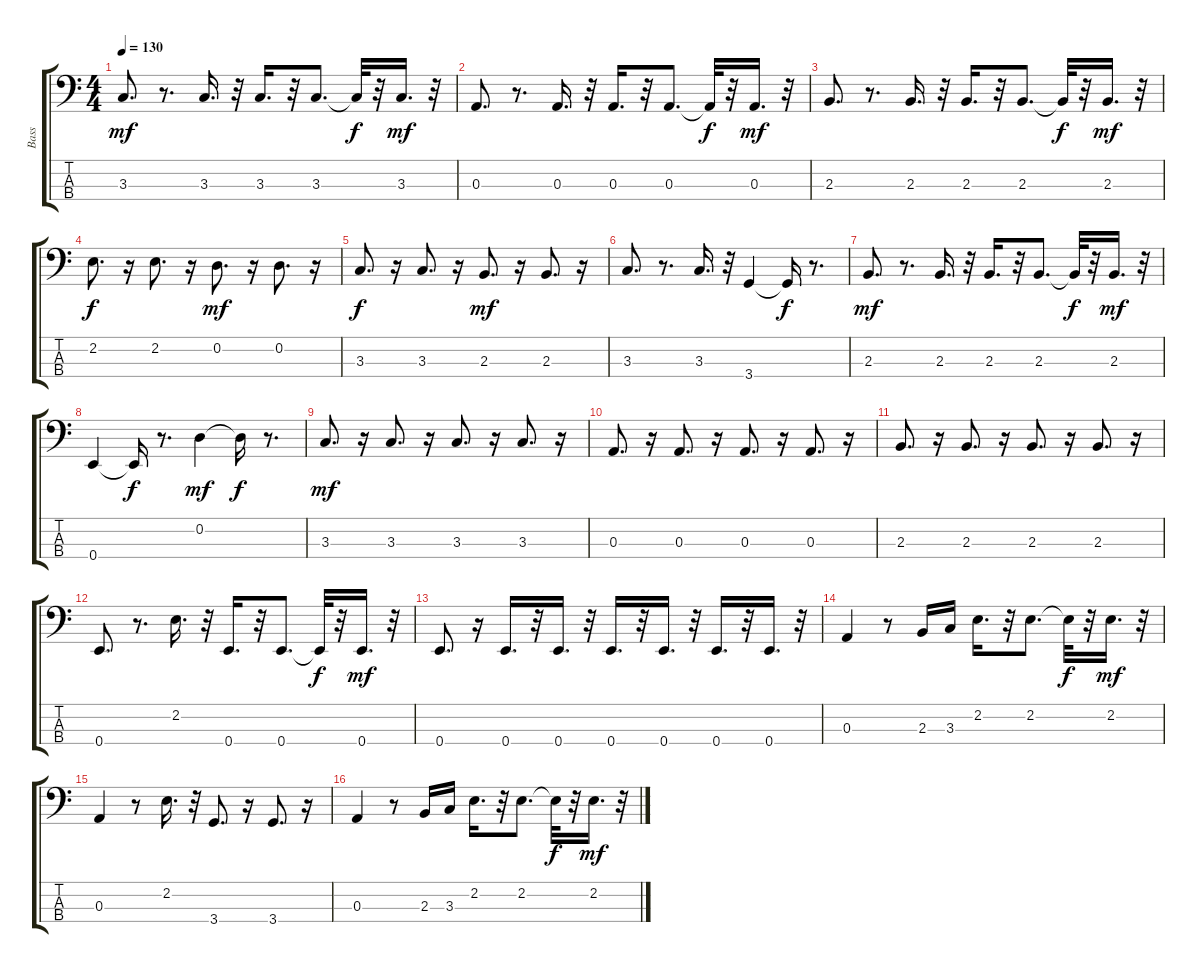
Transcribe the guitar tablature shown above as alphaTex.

\track ("Bass" "Bass") {instrument acousticbass}
\staff {score tabs}
\tuning (G2 D2 A1 E1) {hide}
\ts (4 4)
\tempo 130
\clef f4
\ks c
3.3.8{d dy mf} r.8{d} 3.3.16{d} r.32 3.3.16{d} r.32 3.3.8{d} 3.3{t}.32{dy f} r.32 3.3.16{d dy mf} r.32 |
0.3.8{d} r.8{d} 0.3.16{d} r.32 0.3.16{d} r.32 0.3.8{d} 0.3{t}.32{dy f} r.32 0.3.16{d dy mf} r.32 |
2.3.8{d} r.8{d} 2.3.16{d} r.32 2.3.16{d} r.32 2.3.8{d} 2.3{t}.32{dy f} r.32 2.3.16{d dy mf} r.32 |
2.2.8{d dy f} r.16 2.2.8{d} r.16 0.2.8{d dy mf} r.16 0.2.8{d} r.16 |
3.3.8{d dy f} r.16 3.3.8{d} r.16 2.3.8{d dy mf} r.16 2.3.8{d} r.16 |
3.3.8{d} r.8{d} 3.3.16{d} r.32 3.4.4 3.4{t}.16{dy f} r.8{d} |
2.3.8{d dy mf} r.8{d} 2.3.16{d} r.32 2.3.16{d} r.32 2.3.8{d} 2.3{t}.32{dy f} r.32 2.3.16{d dy mf} r.32 |
0.4.4 0.4{t}.16{dy f} r.8{d} 0.2.4{dy mf} 0.2{t}.16{dy f} r.8{d} |
3.3.8{d dy mf} r.16 3.3.8{d} r.16 3.3.8{d} r.16 3.3.8{d} r.16 |
0.3.8{d} r.16 0.3.8{d} r.16 0.3.8{d} r.16 0.3.8{d} r.16 |
2.3.8{d} r.16 2.3.8{d} r.16 2.3.8{d} r.16 2.3.8{d} r.16 |
0.4.8{d} r.8{d} 2.2.16{d} r.32 0.4.16{d} r.32 0.4.8{d} 0.4{t}.32{dy f} r.32 0.4.16{d dy mf} r.32 |
0.4.8{d} r.16 0.4.16{d} r.32 0.4.16{d} r.32 0.4.16{d} r.32 0.4.16{d} r.32 0.4.16{d} r.32 0.4.16{d} r.32 |
0.3.4 r.8 2.3.16 3.3.16 2.2.16{d} r.32 2.2.8{d} 2.2{t}.32{dy f} r.32 2.2.16{d dy mf} r.32 |
0.3.4 r.8 2.2.16{d} r.32 3.4.8{d} r.16 3.4.8{d} r.16 |
0.3.4 r.8 2.3.16 3.3.16 2.2.16{d} r.32 2.2.8{d} 2.2{t}.32{dy f} r.32 2.2.16{d dy mf} r.32
